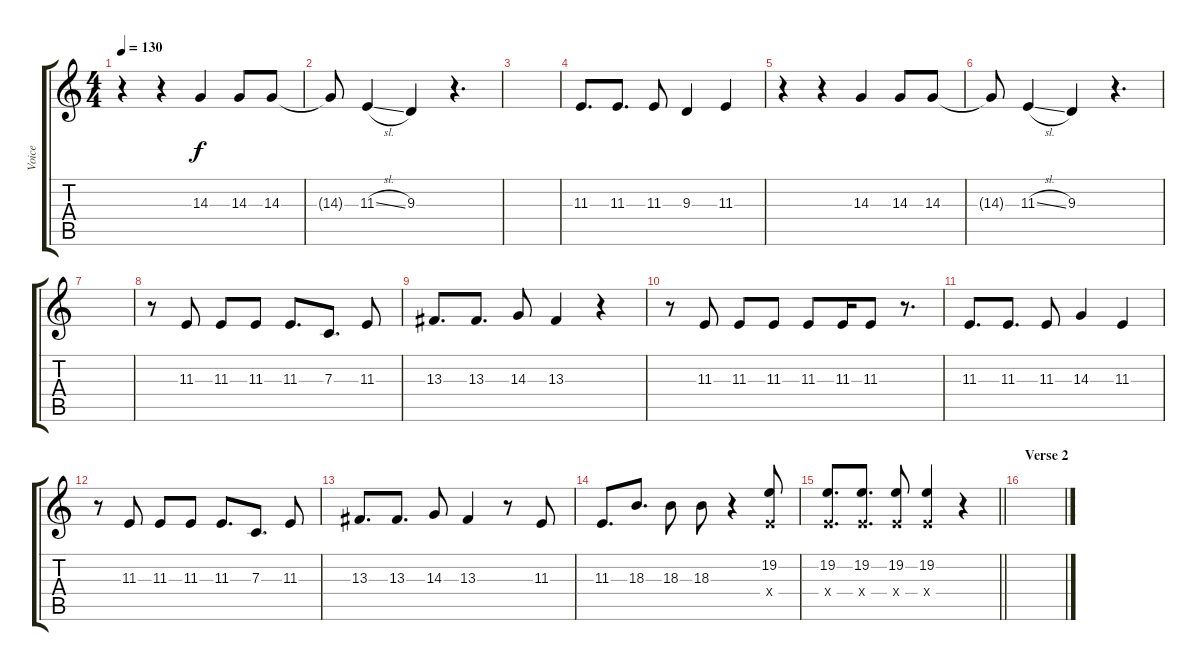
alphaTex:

\track ("Voice" "Voice") {instrument lead1square}
\staff {score tabs}
\tuning (D4 A3 F3 C3 G2 C2) {hide}
\ts (4 4)
\tempo 130
\clef g2
\ks c
r.4{dy f} r.4 14.3.4 14.3.8 14.3.8 |
14.3{t}.8 11.3{sl}.4 9.3.4 r.4{d} |
|
11.3.8{d} 11.3.8{d} 11.3.8 9.3.4 11.3.4 |
r.4 r.4 14.3.4 14.3.8 14.3.8 |
14.3{t}.8 11.3{sl}.4 9.3.4 r.4{d} |
|
r.8 11.3.8 11.3.8 11.3.8 11.3.8{d} 7.3.8{d} 11.3.8 |
13.3.8{d} 13.3.8{d} 14.3.8 13.3.4 r.4 |
r.8 11.3.8 11.3.8 11.3.8 11.3.8 11.3.16 11.3.8 r.8{d} |
11.3.8{d} 11.3.8{d} 11.3.8 14.3.4 11.3.4 |
r.8 11.3.8 11.3.8 11.3.8 11.3.8{d} 7.3.8{d} 11.3.8 |
13.3.8{d} 13.3.8{d} 14.3.8 13.3.4 r.8 11.3.8 |
11.3.8{d} 18.3.8{d} 18.3.8 18.3.8 r.4 (19.2 16.4{x}).8 |
\barLineRight lightlight
(19.2 16.4{x}).8{d} (19.2 16.4{x}).8{d} (19.2 16.4{x}).8 (19.2 16.4{x}).4 r.4 |
\section ("" "Verse 2")
